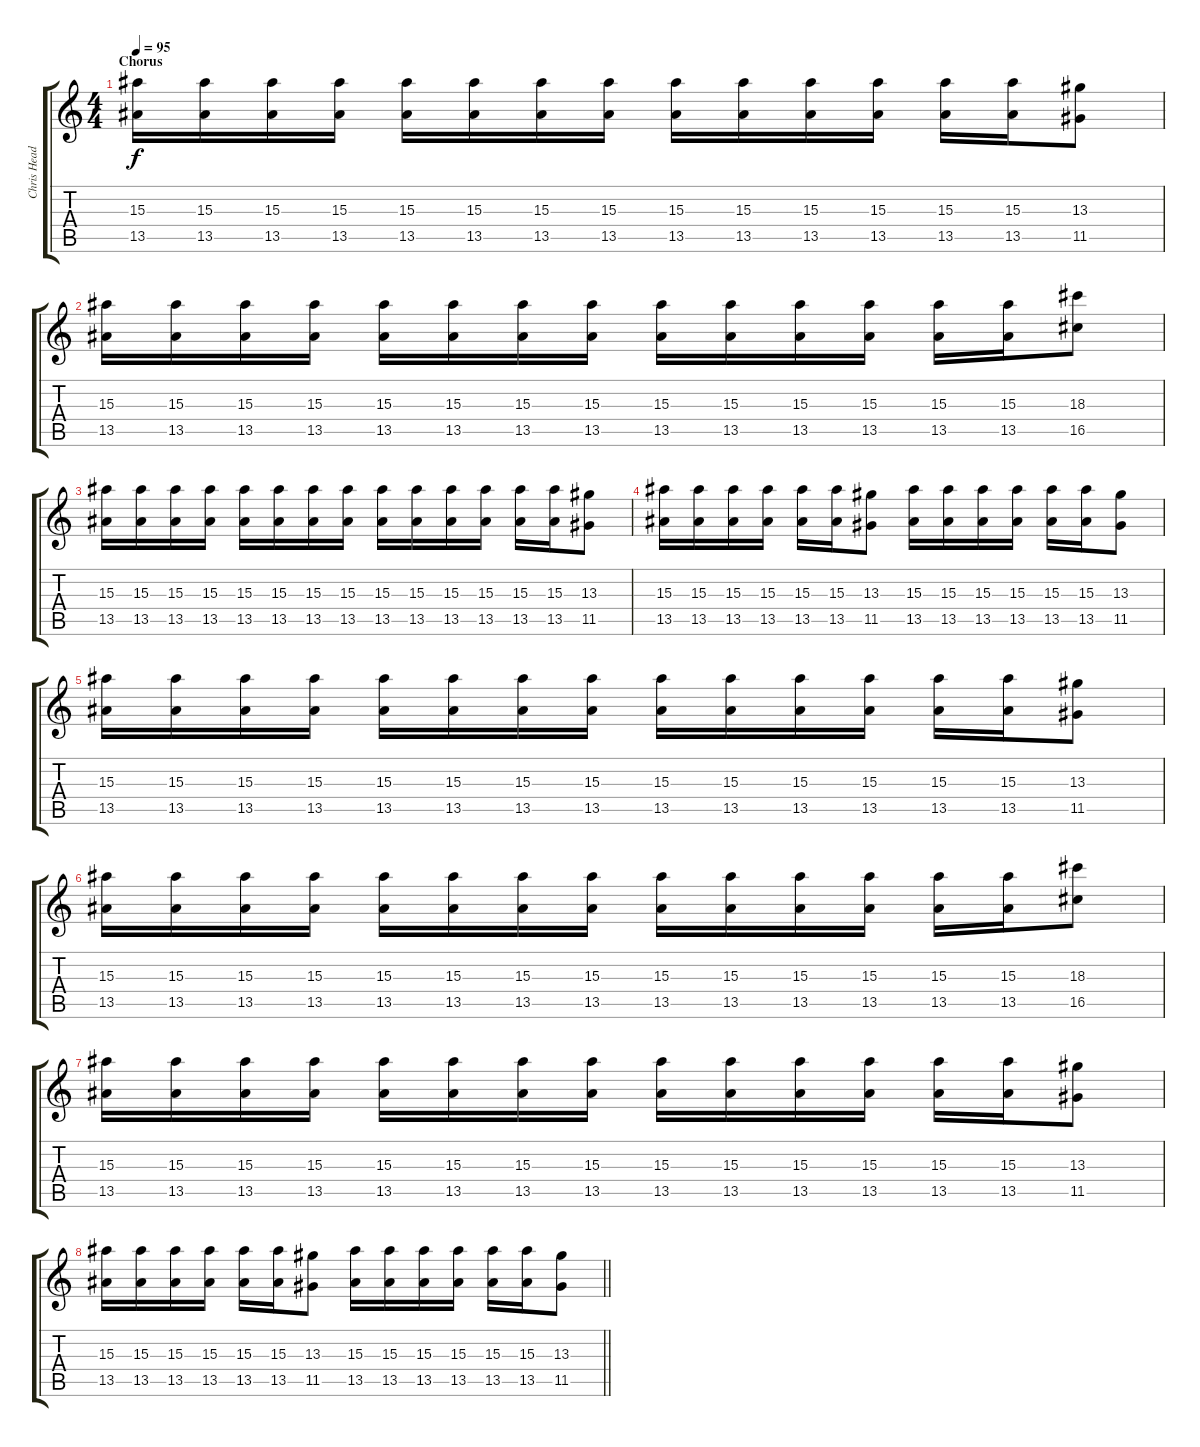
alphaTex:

\track ("Chris Head" "Chris Head") {instrument distortionguitar}
\staff {score tabs}
\tuning (E4 B3 G3 D3 A2 E2) {hide}
\ts (4 4)
\section ("" "Chorus")
\tempo 95
\clef g2
\ks c
(15.3 13.5).16{dy f} (15.3 13.5).16 (15.3 13.5).16 (15.3 13.5).16 (15.3 13.5).16 (15.3 13.5).16 (15.3 13.5).16 (15.3 13.5).16 (15.3 13.5).16 (15.3 13.5).16 (15.3 13.5).16 (15.3 13.5).16 (15.3 13.5).16 (15.3 13.5).16 (13.3 11.5).8 |
(15.3 13.5).16 (15.3 13.5).16 (15.3 13.5).16 (15.3 13.5).16 (15.3 13.5).16 (15.3 13.5).16 (15.3 13.5).16 (15.3 13.5).16 (15.3 13.5).16 (15.3 13.5).16 (15.3 13.5).16 (15.3 13.5).16 (15.3 13.5).16 (15.3 13.5).16 (18.3 16.5).8 |
(15.3 13.5).16 (15.3 13.5).16 (15.3 13.5).16 (15.3 13.5).16 (15.3 13.5).16 (15.3 13.5).16 (15.3 13.5).16 (15.3 13.5).16 (15.3 13.5).16 (15.3 13.5).16 (15.3 13.5).16 (15.3 13.5).16 (15.3 13.5).16 (15.3 13.5).16 (13.3 11.5).8 |
(15.3 13.5).16 (15.3 13.5).16 (15.3 13.5).16 (15.3 13.5).16 (15.3 13.5).16 (15.3 13.5).16 (13.3 11.5).8 (15.3 13.5).16 (15.3 13.5).16 (15.3 13.5).16 (15.3 13.5).16 (15.3 13.5).16 (15.3 13.5).16 (13.3 11.5).8 |
(15.3 13.5).16 (15.3 13.5).16 (15.3 13.5).16 (15.3 13.5).16 (15.3 13.5).16 (15.3 13.5).16 (15.3 13.5).16 (15.3 13.5).16 (15.3 13.5).16 (15.3 13.5).16 (15.3 13.5).16 (15.3 13.5).16 (15.3 13.5).16 (15.3 13.5).16 (13.3 11.5).8 |
(15.3 13.5).16 (15.3 13.5).16 (15.3 13.5).16 (15.3 13.5).16 (15.3 13.5).16 (15.3 13.5).16 (15.3 13.5).16 (15.3 13.5).16 (15.3 13.5).16 (15.3 13.5).16 (15.3 13.5).16 (15.3 13.5).16 (15.3 13.5).16 (15.3 13.5).16 (18.3 16.5).8 |
(15.3 13.5).16 (15.3 13.5).16 (15.3 13.5).16 (15.3 13.5).16 (15.3 13.5).16 (15.3 13.5).16 (15.3 13.5).16 (15.3 13.5).16 (15.3 13.5).16 (15.3 13.5).16 (15.3 13.5).16 (15.3 13.5).16 (15.3 13.5).16 (15.3 13.5).16 (13.3 11.5).8 |
\barLineRight lightlight
(15.3 13.5).16 (15.3 13.5).16 (15.3 13.5).16 (15.3 13.5).16 (15.3 13.5).16 (15.3 13.5).16 (13.3 11.5).8 (15.3 13.5).16 (15.3 13.5).16 (15.3 13.5).16 (15.3 13.5).16 (15.3 13.5).16 (15.3 13.5).16 (13.3 11.5).8
